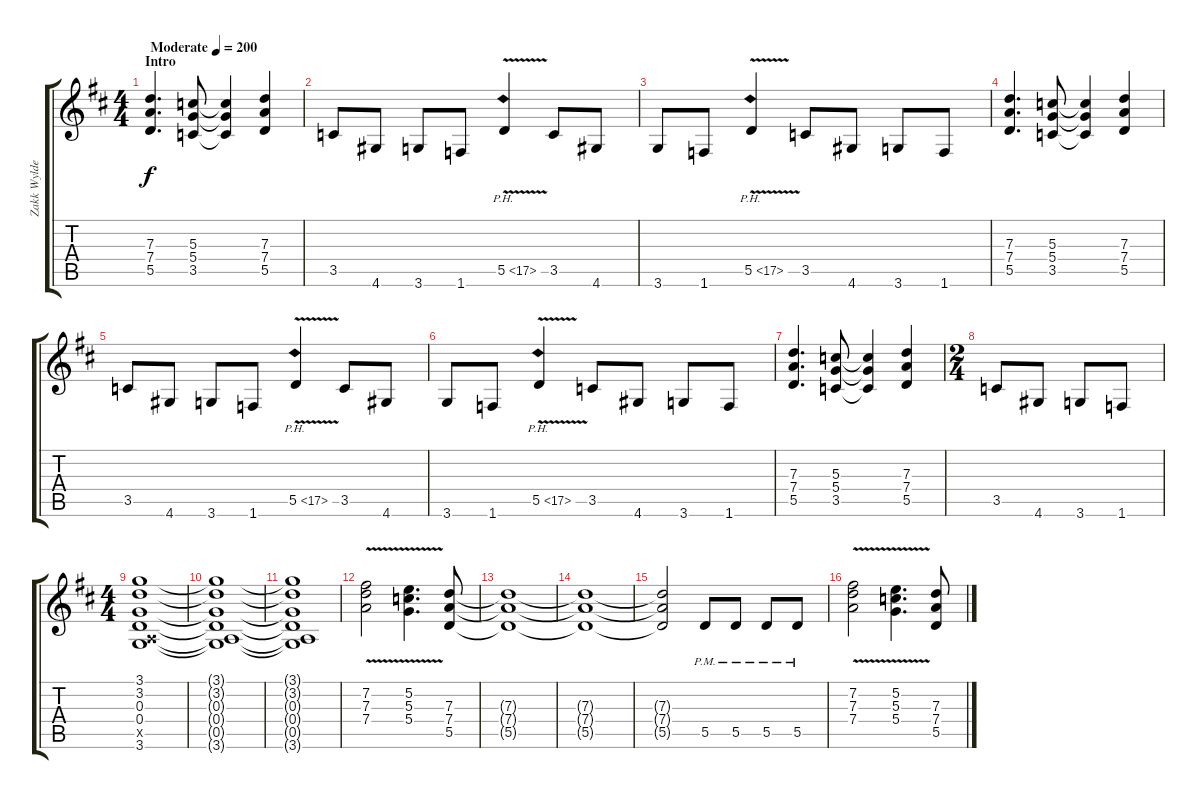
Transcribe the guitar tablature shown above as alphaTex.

\track ("Zakk Wylde (Solo)" "Zakk Wylde") {instrument overdrivenguitar}
\staff {score tabs}
\tuning (E4 B3 G3 D3 A2 E2) {hide}
\ts (4 4)
\section ("" "Intro")
\tempo (200 "Moderate")
\clef g2
\ks d
(7.3 7.4 5.5).4{d dy f instrument overdrivenguitar} (5.3 5.4 3.5).8 (5.3{t} 5.4{t} 3.5{t}).4 (7.3 7.4 5.5).4 |
3.5.8 4.6.8 3.6.8 1.6.8 5.5{ph 12 v}.4 3.5.8 4.6.8 |
3.6.8 1.6.8 5.5{ph 12 v}.4 3.5.8 4.6.8 3.6.8 1.6.8 |
(7.3 7.4 5.5).4{d} (5.3 5.4 3.5).8 (5.3{t} 5.4{t} 3.5{t}).4 (7.3 7.4 5.5).4 |
3.5.8 4.6.8 3.6.8 1.6.8 5.5{ph 12 v}.4 3.5.8 4.6.8 |
3.6.8 1.6.8 5.5{ph 12 v}.4 3.5.8 4.6.8 3.6.8 1.6.8 |
(7.3 7.4 5.5).4{d} (5.3 5.4 3.5).8 (5.3{t} 5.4{t} 3.5{t}).4 (7.3 7.4 5.5).4 |
\ts (2 4)
3.5.8 4.6.8 3.6.8 1.6.8 |
\ts (4 4)
(3.1 3.2 0.3 0.4 0.5{x} 3.6).1 |
(3.1{t} 3.2{t} 0.3{t} 0.4{t} 0.5{t} 3.6{t}).1 |
(3.1{t} 3.2{t} 0.3{t} 0.4{t} 0.5{t} 3.6{t}).1 |
(7.2{v} 7.3{v} 7.4{v}).2 (5.2{v} 5.3{v} 5.4{v}).4{d} (7.3 7.4 5.5).8 |
(7.3{t} 7.4{t} 5.5{t}).1 |
(7.3{t} 7.4{t} 5.5{t}).1 |
(7.3{t} 7.4{t} 5.5{t}).2 5.5{pm}.8 5.5{pm}.8 5.5{pm}.8 5.5{pm}.8 |
(7.2{v} 7.3{v} 7.4{v}).2 (5.2{v} 5.3{v} 5.4{v}).4{d} (7.3 7.4 5.5).8
